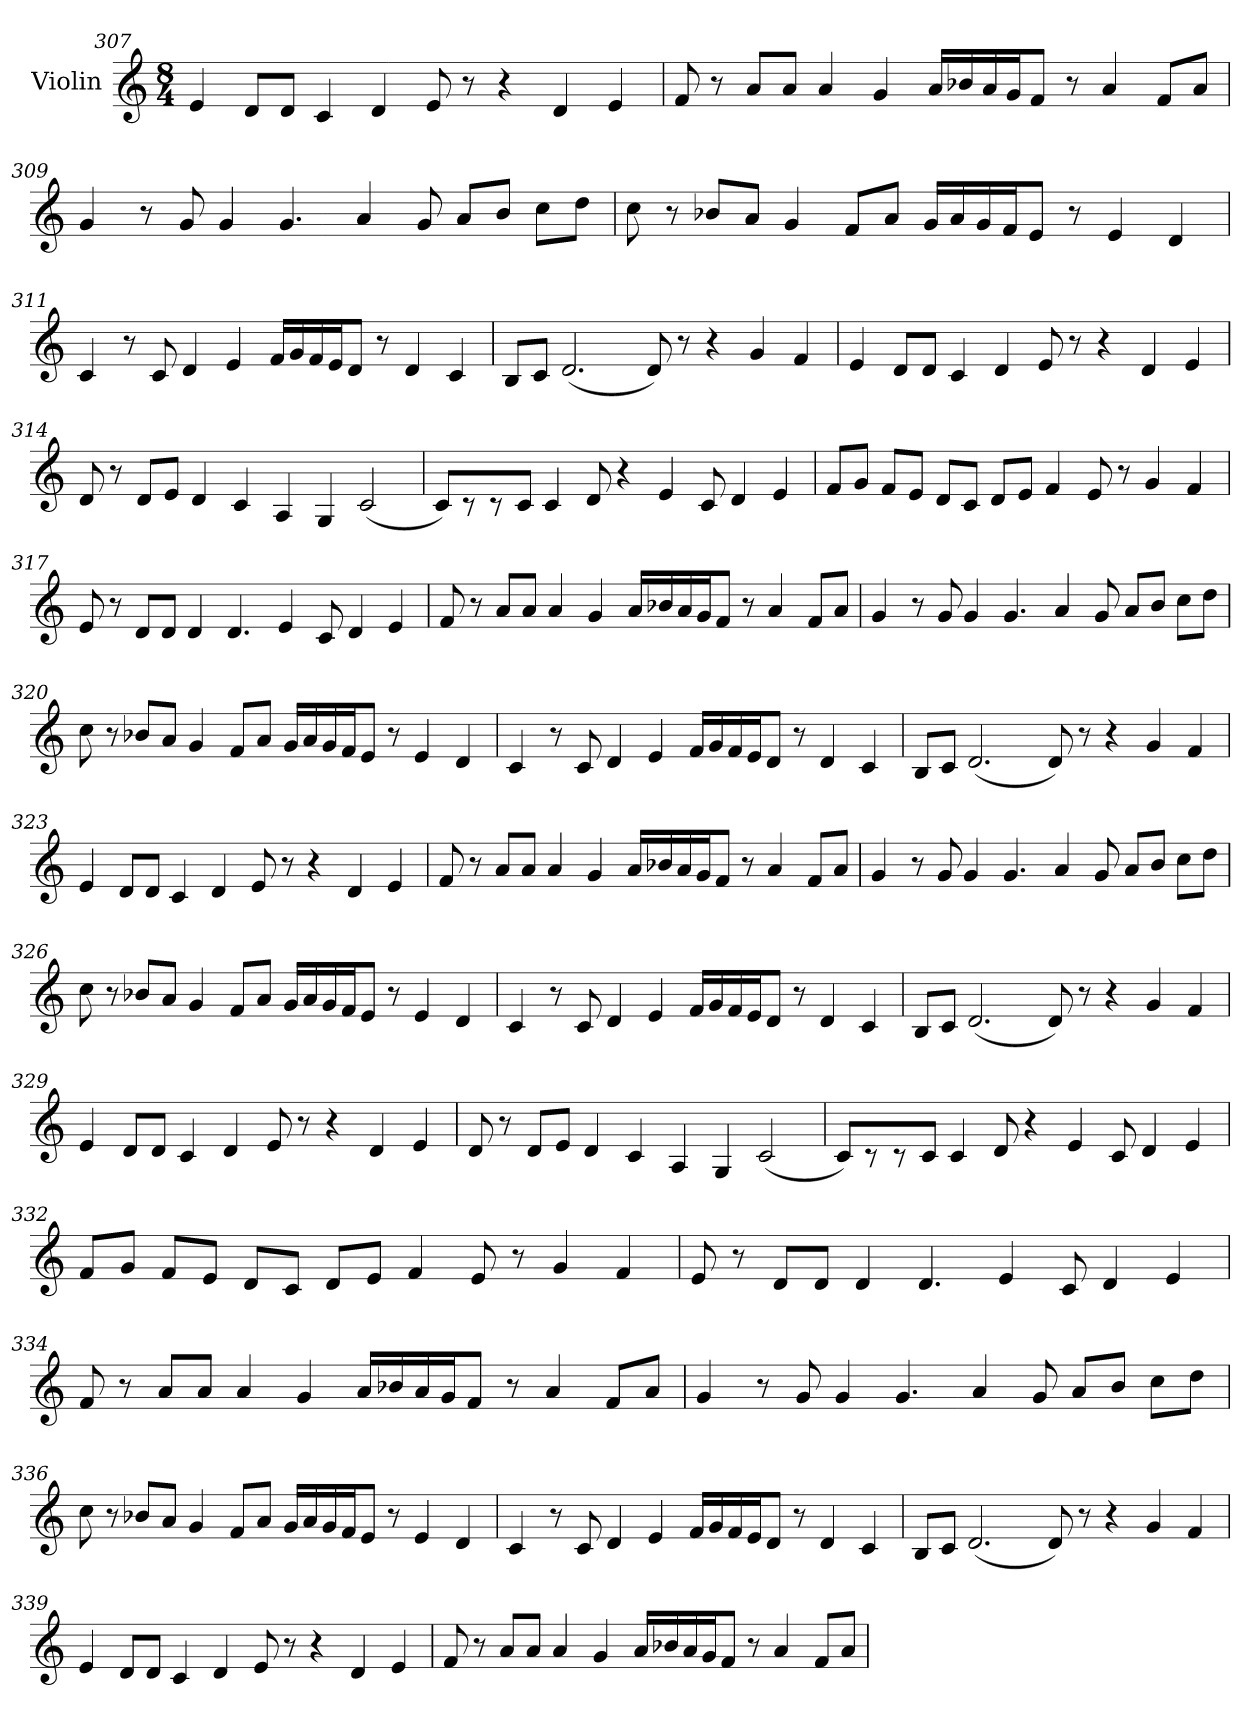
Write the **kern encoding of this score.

**kern
*part1
*staff1
*I"Violin
!!LO:LB:g=z
*clefG2
*k[]
*M8/4
=307
4e/
8d/L
8d/J
4c/
4d/
8e/
8r
4r
4d/
4e/
=308
8f/
8r
8a/L
8a/J
4a/
4g/
16a/LL
16b-X/
16a/
16g/J
8f/J
8r
4a/
8f/L
8a/J
!!LO:LB:g=z
=309
4g/
8r
8g/
4g/
4.g/
4a/
8g/
8a/L
8b/J
8cc\L
8dd\J
=310
8cc\
8r
8b-X/L
8a/J
4g/
8f/L
8a/J
16g/LL
16a/
16g/
16f/J
8e/J
8r
4e/
4d/
!!LO:LB:g=z
=311
4c/
8r
8c/
4d/
4e/
16f/LL
16g/
16f/
16e/J
8d/J
8r
4d/
4c/
=312
8B/L
8c/J
(<2.d/
8d/)
8r
4r
4g/
4f/
!!LO:LB:g=z
=313
4e/
8d/L
8d/J
4c/
4d/
8e/
8r
4r
4d/
4e/
=314
8d/
8r
8d/L
8e/J
4d/
4c/
4A/
4G/
(<2c/
!!LO:LB:g=z
=315
8c/L)
8r
8r
8c/J
4c/
8d/
4r
4e/
8c/
4d/
4e/
=316
8f/L
8g/J
8f/L
8e/J
8d/L
8c/J
8d/L
8e/J
4f/
8e/
8r
4g/
4f/
!!LO:LB:g=z
=317
8e/
8r
8d/L
8d/J
4d/
4.d/
4e/
8c/
4d/
4e/
=318
8f/
8r
8a/L
8a/J
4a/
4g/
16a/LL
16b-X/
16a/
16g/J
8f/J
8r
4a/
8f/L
8a/J
!!LO:PB:g=z
=319
4g/
8r
8g/
4g/
4.g/
4a/
8g/
8a/L
8b/J
8cc\L
8dd\J
=320
8cc\
8r
8b-X/L
8a/J
4g/
8f/L
8a/J
16g/LL
16a/
16g/
16f/J
8e/J
8r
4e/
4d/
!!LO:LB:g=z
=321
4c/
8r
8c/
4d/
4e/
16f/LL
16g/
16f/
16e/J
8d/J
8r
4d/
4c/
=322
8B/L
8c/J
(<2.d/
8d/)
8r
4r
4g/
4f/
!!LO:LB:g=z
=323
4e/
8d/L
8d/J
4c/
4d/
8e/
8r
4r
4d/
4e/
=324
8f/
8r
8a/L
8a/J
4a/
4g/
16a/LL
16b-X/
16a/
16g/J
8f/J
8r
4a/
8f/L
8a/J
!!LO:LB:g=z
=325
4g/
8r
8g/
4g/
4.g/
4a/
8g/
8a/L
8b/J
8cc\L
8dd\J
=326
8cc\
8r
8b-X/L
8a/J
4g/
8f/L
8a/J
16g/LL
16a/
16g/
16f/J
8e/J
8r
4e/
4d/
!!LO:LB:g=z
=327
4c/
8r
8c/
4d/
4e/
16f/LL
16g/
16f/
16e/J
8d/J
8r
4d/
4c/
=328
8B/L
8c/J
(<2.d/
8d/)
8r
4r
4g/
4f/
!!LO:LB:g=z
=329
4e/
8d/L
8d/J
4c/
4d/
8e/
8r
4r
4d/
4e/
=330
8d/
8r
8d/L
8e/J
4d/
4c/
4A/
4G/
(<2c/
!!LO:LB:g=z
=331
8c/L)
8r
8r
8c/J
4c/
8d/
4r
4e/
8c/
4d/
4e/
=332
8f/L
8g/J
8f/L
8e/J
8d/L
8c/J
8d/L
8e/J
4f/
8e/
8r
4g/
4f/
!!LO:LB:g=z
=333
8e/
8r
8d/L
8d/J
4d/
4.d/
4e/
8c/
4d/
4e/
=334
8f/
8r
8a/L
8a/J
4a/
4g/
16a/LL
16b-X/
16a/
16g/J
8f/J
8r
4a/
8f/L
8a/J
!!LO:PB:g=z
=335
4g/
8r
8g/
4g/
4.g/
4a/
8g/
8a/L
8b/J
8cc\L
8dd\J
=336
8cc\
8r
8b-X/L
8a/J
4g/
8f/L
8a/J
16g/LL
16a/
16g/
16f/J
8e/J
8r
4e/
4d/
!!LO:LB:g=z
=337
4c/
8r
8c/
4d/
4e/
16f/LL
16g/
16f/
16e/J
8d/J
8r
4d/
4c/
=338
8B/L
8c/J
(<2.d/
8d/)
8r
4r
4g/
4f/
!!LO:LB:g=z
=339
4e/
8d/L
8d/J
4c/
4d/
8e/
8r
4r
4d/
4e/
=340
8f/
8r
8a/L
8a/J
4a/
4g/
16a/LL
16b-X/
16a/
16g/J
8f/J
8r
4a/
8f/L
8a/J
=
*-
